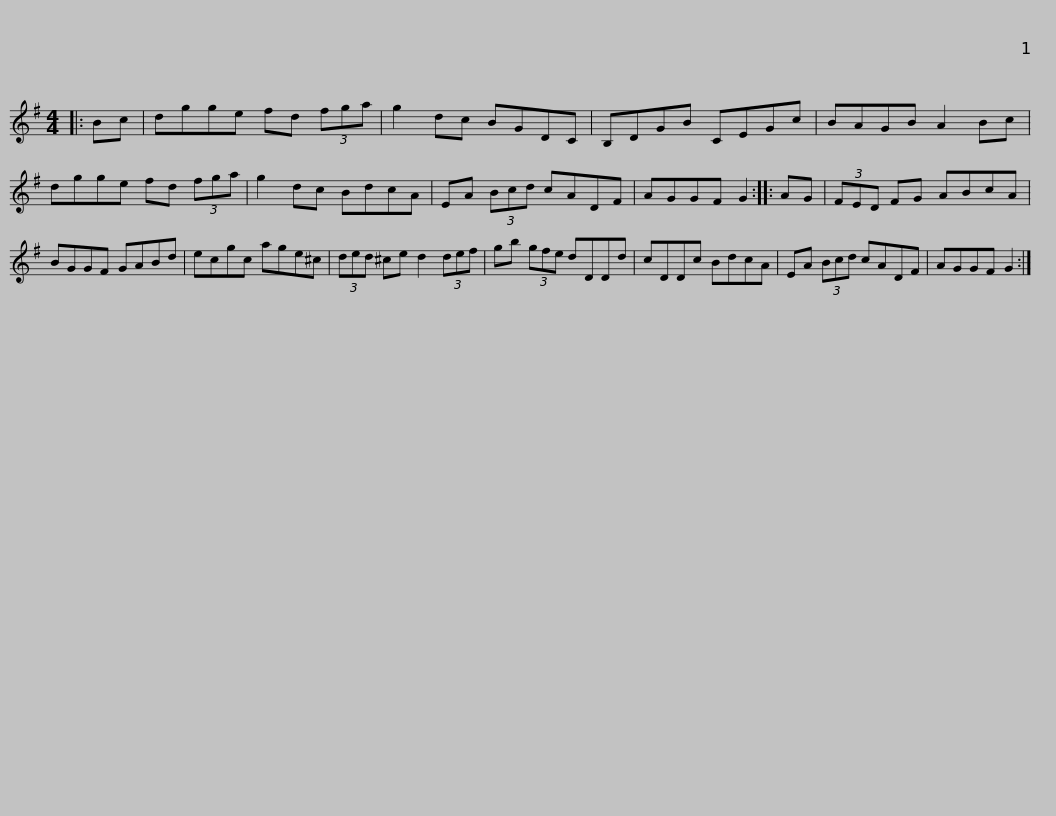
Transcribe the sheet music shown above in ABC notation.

X:1
L:1/8
M:4/4
I:linebreak $
K:G
V:1 treble
V:1
|: Bc | dgge fd (3fga | g2 dc BGDC | B,DGB CEGc | BAGB A2 Bc | %5
 dgge fd (3fga |$ g2 dc BdcA | EA (3Bcd cADF | AGGF G2 :: AG | %10
 (3FED FG ABcA | BGGF GABd |$ ecgc age^c | (3ded ^ce d2 (3def | gb (3gfe dDDd | %15
 cDDc BdcA | EA (3Bcd cADF |$ AGGF G2 :| %18
